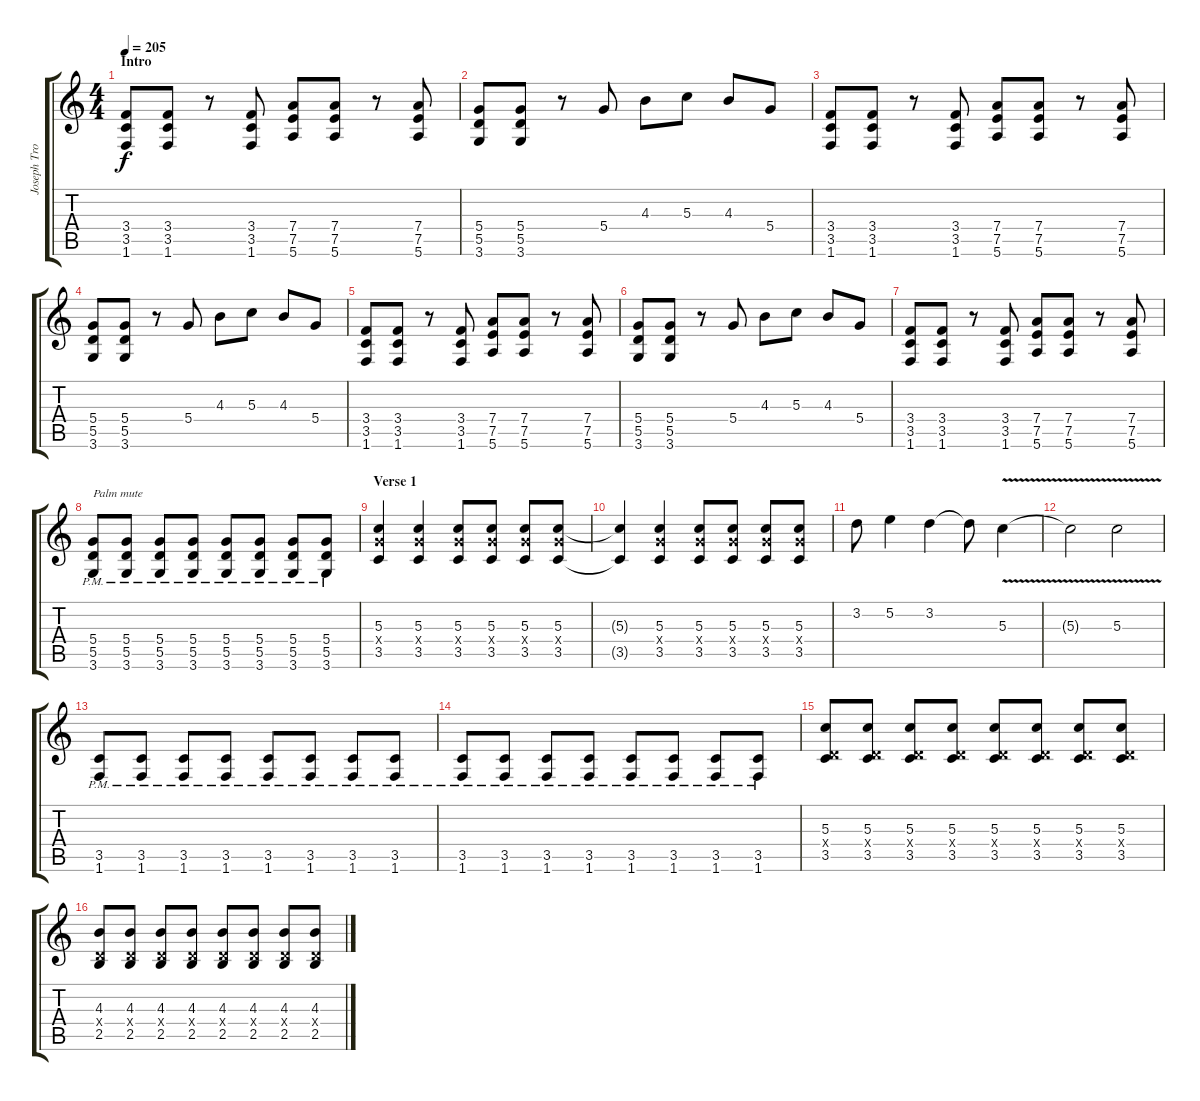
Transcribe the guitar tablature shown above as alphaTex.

\track ("Joseph Trohman (Lead Guitar)" "Joseph Tro") {instrument distortionguitar}
\staff {score tabs}
\tuning (E4 B3 G3 D3 A2 E2) {hide}
\ts (4 4)
\section ("" "Intro")
\tempo 205
\clef g2
\ks c
(3.4 3.5 1.6).8{dy f instrument distortionguitar} (3.4 3.5 1.6).8 r.8 (3.4 3.5 1.6).8 (7.4 7.5 5.6).8 (7.4 7.5 5.6).8 r.8 (7.4 7.5 5.6).8 |
(5.4 5.5 3.6).8 (5.4 5.5 3.6).8 r.8 5.4.8 4.3.8 5.3.8 4.3.8 5.4.8 |
(3.4 3.5 1.6).8 (3.4 3.5 1.6).8 r.8 (3.4 3.5 1.6).8 (7.4 7.5 5.6).8 (7.4 7.5 5.6).8 r.8 (7.4 7.5 5.6).8 |
(5.4 5.5 3.6).8 (5.4 5.5 3.6).8 r.8 5.4.8 4.3.8 5.3.8 4.3.8 5.4.8 |
(3.4 3.5 1.6).8 (3.4 3.5 1.6).8 r.8 (3.4 3.5 1.6).8 (7.4 7.5 5.6).8 (7.4 7.5 5.6).8 r.8 (7.4 7.5 5.6).8 |
(5.4 5.5 3.6).8 (5.4 5.5 3.6).8 r.8 5.4.8 4.3.8 5.3.8 4.3.8 5.4.8 |
(3.4 3.5 1.6).8 (3.4 3.5 1.6).8 r.8 (3.4 3.5 1.6).8 (7.4 7.5 5.6).8 (7.4 7.5 5.6).8 r.8 (7.4 7.5 5.6).8 |
(5.4 5.5 3.6{pm}).8{txt "Palm mute"} (5.4 5.5 3.6{pm}).8 (5.4 5.5 3.6{pm}).8 (5.4 5.5 3.6{pm}).8 (5.4 5.5 3.6{pm}).8 (5.4 5.5 3.6{pm}).8 (5.4 5.5 3.6{pm}).8 (5.4 5.5 3.6{pm}).8 |
\section ("" "Verse 1")
(5.3 5.4{x} 3.5).4 (5.3 5.4{x} 3.5).4 (5.3 5.4{x} 3.5).8 (5.3 5.4{x} 3.5).8 (5.3 5.4{x} 3.5).8 (5.3 5.4{x} 3.5).8 |
(5.3{t} 3.5{t}).4 (5.3 5.4{x} 3.5).4 (5.3 5.4{x} 3.5).8 (5.3 5.4{x} 3.5).8 (5.3 5.4{x} 3.5).8 (5.3 5.4{x} 3.5).8 |
3.2.8 5.2.4 3.2.4 3.2{t}.8 5.3{v}.4 |
5.3{t}.2 5.3{v}.2 |
(3.5 1.6{pm}).8 (3.5 1.6{pm}).8 (3.5 1.6{pm}).8 (3.5 1.6{pm}).8 (3.5 1.6{pm}).8 (3.5 1.6{pm}).8 (3.5 1.6{pm}).8 (3.5 1.6{pm}).8 |
(3.5 1.6{pm}).8 (3.5 1.6{pm}).8 (3.5 1.6{pm}).8 (3.5 1.6{pm}).8 (3.5 1.6{pm}).8 (3.5 1.6{pm}).8 (3.5 1.6{pm}).8 (3.5 1.6{pm}).8 |
(5.3 0.4{x} 3.5).8 (5.3 0.4{x} 3.5).8 (5.3 0.4{x} 3.5).8 (5.3 0.4{x} 3.5).8 (5.3 0.4{x} 3.5).8 (5.3 0.4{x} 3.5).8 (5.3 0.4{x} 3.5).8 (5.3 0.4{x} 3.5).8 |
(4.3 0.4{x} 2.5).8 (4.3 0.4{x} 2.5).8 (4.3 0.4{x} 2.5).8 (4.3 0.4{x} 2.5).8 (4.3 0.4{x} 2.5).8 (4.3 0.4{x} 2.5).8 (4.3 0.4{x} 2.5).8 (4.3 0.4{x} 2.5).8
